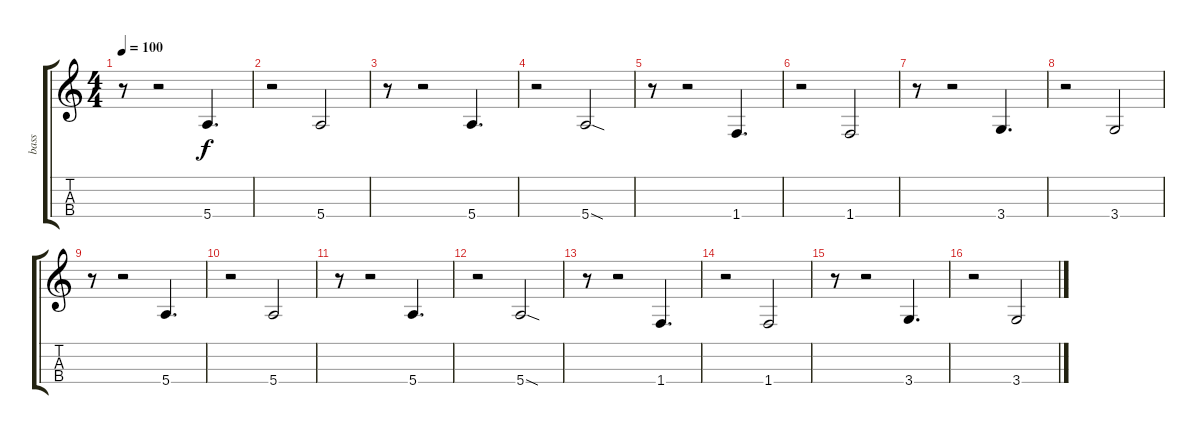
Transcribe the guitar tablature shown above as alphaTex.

\track ("bass" "bass") {instrument electricbassfinger}
\staff {score tabs}
\tuning (G3 D3 A2 E2) {hide}
\ts (4 4)
\tempo 100
\clef g2
\ks c
r.8{dy f instrument electricbassfinger} r.2 5.4.4{d} |
r.2 5.4.2 |
r.8 r.2 5.4.4{d} |
r.2 5.4{sod}.2 |
r.8 r.2 1.4.4{d} |
r.2 1.4.2 |
r.8 r.2 3.4.4{d} |
r.2 3.4.2 |
r.8 r.2 5.4.4{d} |
r.2 5.4.2 |
r.8 r.2 5.4.4{d} |
r.2 5.4{sod}.2 |
r.8 r.2 1.4.4{d} |
r.2 1.4.2 |
r.8 r.2 3.4.4{d} |
r.2 3.4.2
